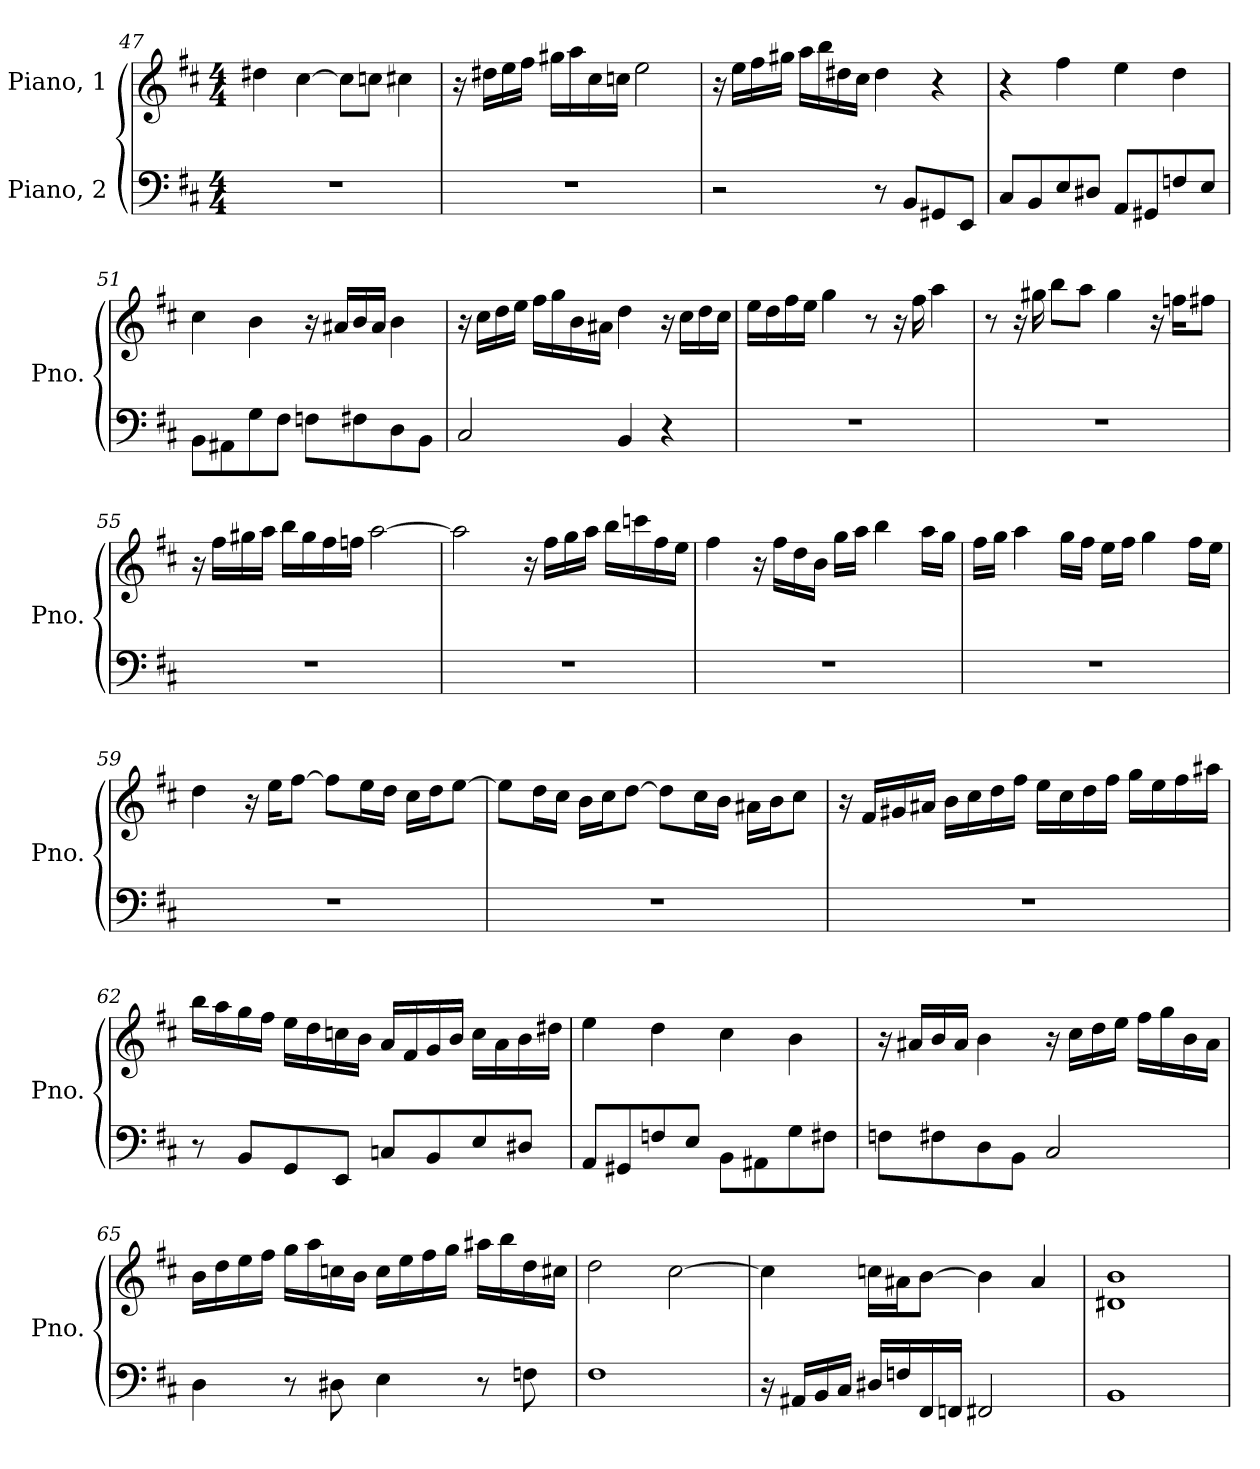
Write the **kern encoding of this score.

**kern	**kern
*part2	*part1
*staff2	*staff1
*I"Piano, 2	*I"Piano, 1
*I'Pno.	*I'Pno.
*clefF4	*clefG2
*k[f#c#]	*k[f#c#]
*M4/4	*M4/4
=47	=47
1r	4dd#X\
.	[4cc#\
.	8cc#\L]
.	8ccn\J
.	4cc#X\
!!LO:LB:g=z
=48	=48
1r	16r
.	16dd#X\LL
.	16ee\
.	16ff#\JJ
.	16gg#X\LL
.	16aa\
.	16cc#\
.	16ccn\JJ
.	2ee\
=49	=49
2r	16r
.	16ee\LL
.	16ff#\
.	16gg#X\JJ
.	16aa\LL
.	16bb\
.	16dd#X\
.	16cc#\JJ
8r	4dd#\
8BB/L	.
8GG#X/	4r
8EE/J	.
=50	=50
8C#/L	4r
8BB/	.
8E/	4ff#\
8D#X/J	.
8AA/L	4ee\
8GG#X/	.
8Fn/	4dd\
8E/J	.
!!LO:PB:g=z
=51	=51
8BB\L	4cc#\
8AA#X\	.
8G\	4b\
8F#\J	.
8Fn\L	16r
.	16a#X/LL
8F#X\	16b/
.	16a#/JJ
8D\	4b\
8BB\J	.
=52	=52
2C#/	16r
.	16cc#\LL
.	16dd\
.	16ee\JJ
.	16ff#\LL
.	16gg\
.	16b\
.	16a#X\JJ
4BB/	4dd\
4r	16r
.	16cc#\LL
.	16dd\
.	16cc#\JJ
=53	=53
1r	16ee\LL
.	16dd\
.	16ff#\
.	16ee\JJ
.	4gg\
.	8r
.	16r
.	16ff#\
.	4aa\
!!LO:LB:g=z
=54	=54
1r	8r
.	16r
.	16gg#X\
.	8bb\L
.	8aa\J
.	4gg#\
.	16r
.	16ffn\KL
.	8ff#X\J
=55	=55
1r	16r
.	16ff#\LL
.	16gg#X\
.	16aa\JJ
.	16bb\LL
.	16gg#\
.	16ff#\
.	16ffn\JJ
.	[2aa\
=56	=56
1r	2aa\]
.	16r
.	16ff#\LL
.	16gg\
.	16aa\JJ
.	16bb\LL
.	16cccn\
.	16ff#\
.	16ee\JJ
!!LO:LB:g=z
=57	=57
1r	4ff#\
.	16r
.	16ff#\LL
.	16dd\
.	16b\JJ
.	16gg\LL
.	16aa\JJ
.	4bb\
.	16aa\LL
.	16gg\JJ
=58	=58
1r	16ff#\LL
.	16gg\JJ
.	4aa\
.	16gg\LL
.	16ff#\JJ
.	16ee\LL
.	16ff#\JJ
.	4gg\
.	16ff#\LL
.	16ee\JJ
=59	=59
1r	4dd\
.	16r
.	16ee\KL
.	[8ff#\J
.	8ff#\L]
.	16ee\L
.	16dd\JJ
.	16cc#\LL
.	16dd\J
.	[8ee\J
!!LO:LB:g=z
=60	=60
1r	8ee\L]
.	16dd\L
.	16cc#\JJ
.	16b\LL
.	16cc#\J
.	[8dd\J
.	8dd\L]
.	16cc#\L
.	16b\JJ
.	16a#X\LL
.	16b\J
.	8cc#\J
=61	=61
1r	16r
.	16f#/LL
.	16g#X/
.	16a#X/JJ
.	16b\LL
.	16cc#\
.	16dd\
.	16ff#\JJ
.	16ee\LL
.	16cc#\
.	16dd\
.	16ff#\JJ
.	16gg\LL
.	16ee\
.	16ff#\
.	16aa#X\JJ
!!LO:LB:g=z
=62	=62
8r	16bb\LL
.	16aa\
8BB/L	16gg\
.	16ff#\JJ
8GG/	16ee\LL
.	16dd\
8EE/J	16ccn\
.	16b\JJ
8Cn/L	16a/LL
.	16f#/
8BB/	16g/
.	16b/JJ
8E/	16cc\LL
.	16a\
8D#X/J	16b\
.	16dd#X\JJ
=63	=63
8AA/L	4ee\
8GG#X/	.
8Fn/	4dd\
8E/J	.
8BB\L	4cc#\
8AA#X\	.
8G\	4b\
8F#X\J	.
=64	=64
8Fn\L	16r
.	16a#X/LL
8F#X\	16b/
.	16a#/JJ
8D\	4b\
8BB\J	.
2C#/	16r
.	16cc#\LL
.	16dd\
.	16ee\JJ
.	16ff#\LL
.	16gg\
.	16b\
.	16a#\JJ
!!LO:LB:g=z
=65	=65
4D\	16b\LL
.	16dd\
.	16ee\
.	16ff#\JJ
8r	16gg\LL
.	16aa\
8D#X\	16ccn\
.	16b\JJ
4E\	16cc\LL
.	16ee\
.	16ff#\
.	16gg\JJ
8r	16aa#X\LL
.	16bb\
8Fn\	16dd\
.	16cc#X\JJ
=66	=66
1F#	2dd\
.	[2cc#\
=67	=67
16r	4cc#\]
16AA#X/LL	.
16BB/	.
16C#/JJ	.
16D#X/LL	16ccn\LL
16Fn/	16a#X\J
16FF#/	[8b\J
16FFn/JJ	.
2FF#X/	4b\]
.	4a#/
=68	=68
1BB	1d#X 1b
=	=
*-	*-
